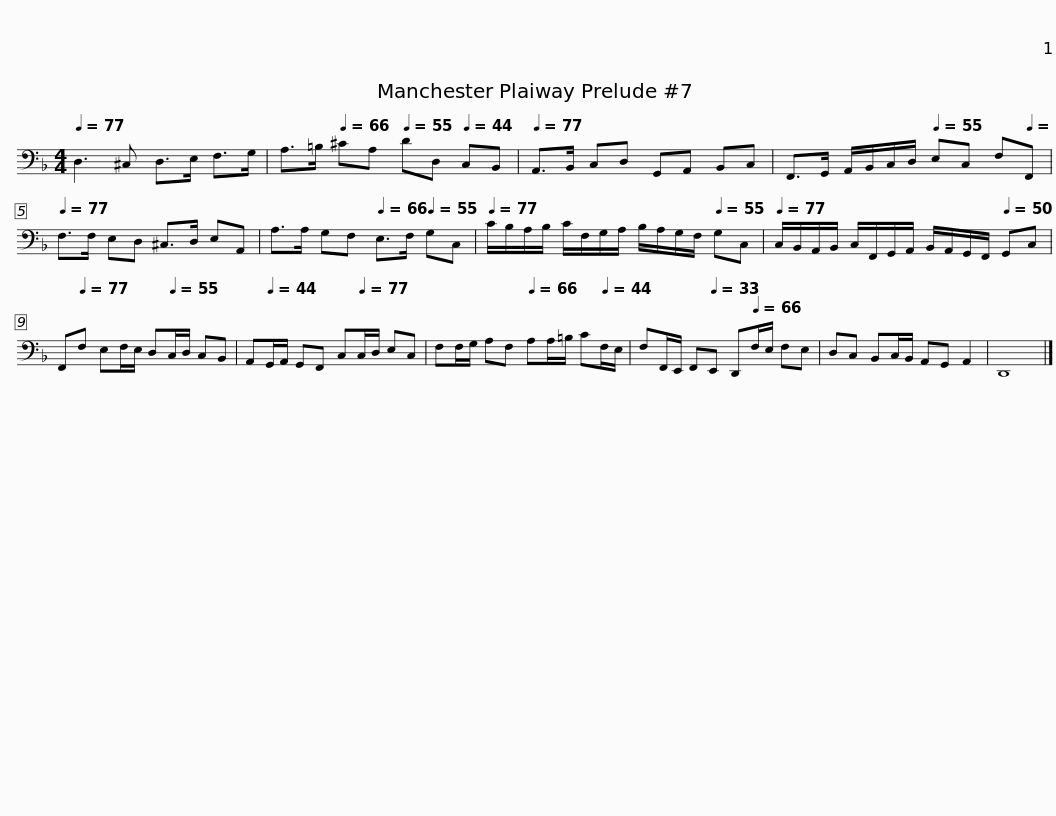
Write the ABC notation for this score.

X:1
L:1/8
Q:1/4=77
M:4/4
I:linebreak $
K:F
V:1 bass
V:1
 D,3 ^C, D,>E, F,>G, | A,>=B,[Q:1/4=66] ^CA,[Q:1/4=55] DD,[Q:1/4=44] C,B,, |[Q:1/4=77] A,,>B,, C,D, G,,A,, B,,C, | F,,>G,, A,,/B,,/C,/D,/[Q:1/4=55] E,C,[Q:1/4=44] F,[Q:1/4=33]F,, |[Q:1/4=77] F,>F, E,D, ^C,>D, E,A,, |$ %5
 A,>A, G,F,[Q:1/4=66] E,>F,[Q:1/4=55] G,C, |[Q:1/4=77] C/B,/A,/B,/ C/F,/G,/A,/ B,/A,/G,/F,/[Q:1/4=55] G,C, |[Q:1/4=77] C,/B,,/A,,/B,,/ C,/F,,/G,,/A,,/ B,,/A,,/G,,/F,,/[Q:1/4=50] G,,C, |[Q:1/4=33] F,,[Q:1/4=77]F, E,F,/E,/ D,[Q:1/4=55]C,/D,/ C,B,, |$ A,,[Q:1/4=44]G,,/A,,/ G,,F,, C,[Q:1/4=77]C,/D,/ E,C, | %10
 F,F,/G,/ A,F,[Q:1/4=66] A,A,/=B,/ C[Q:1/4=44]F,/E,/ | F,F,,/E,,/ F,,[Q:1/4=33]E,, D,,[Q:1/4=66]F,/E,/ F,E, | D,C, B,,C,/B,,/ A,,G,, A,,2 | D,,8 |] %14
